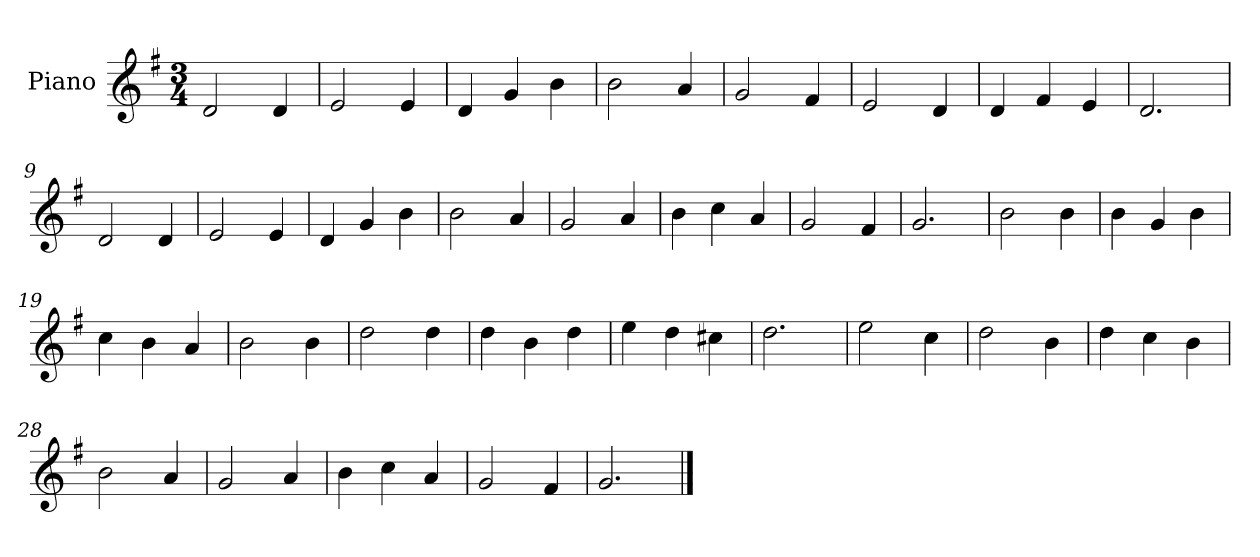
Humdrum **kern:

**kern
*part1
*staff1
*I"Piano
*I'Pno
*clefG2
*k[f#]
*M3/4
=1
2d/
4d/
=2
2e/
4e/
=3
4d/
4g/
4b\
=4
2b\
4a/
=5
2g/
4f#/
=6
2e/
4d/
=7
4d/
4f#/
4e/
=8
2.d/
=9
2d/
4d/
=10
2e/
4e/
=11
4d/
4g/
4b\
=12
2b\
4a/
=13
2g/
4a/
=14
4b\
4cc\
4a/
=15
2g/
4f#/
=16
2.g/
=17
2b\
4b\
=18
4b\
4g/
4b\
=19
4cc\
4b\
4a/
=20
2b\
4b\
=21
2dd\
4dd\
=22
4dd\
4b\
4dd\
=23
4ee\
4dd\
4cc#X\
=24
2.dd\
=25
2ee\
4cc\
=26
2dd\
4b\
=27
4dd\
4cc\
4b\
=28
2b\
4a/
=29
2g/
4a/
=30
4b\
4cc\
4a/
=31
2g/
4f#/
=32
2.g/
==
*-
